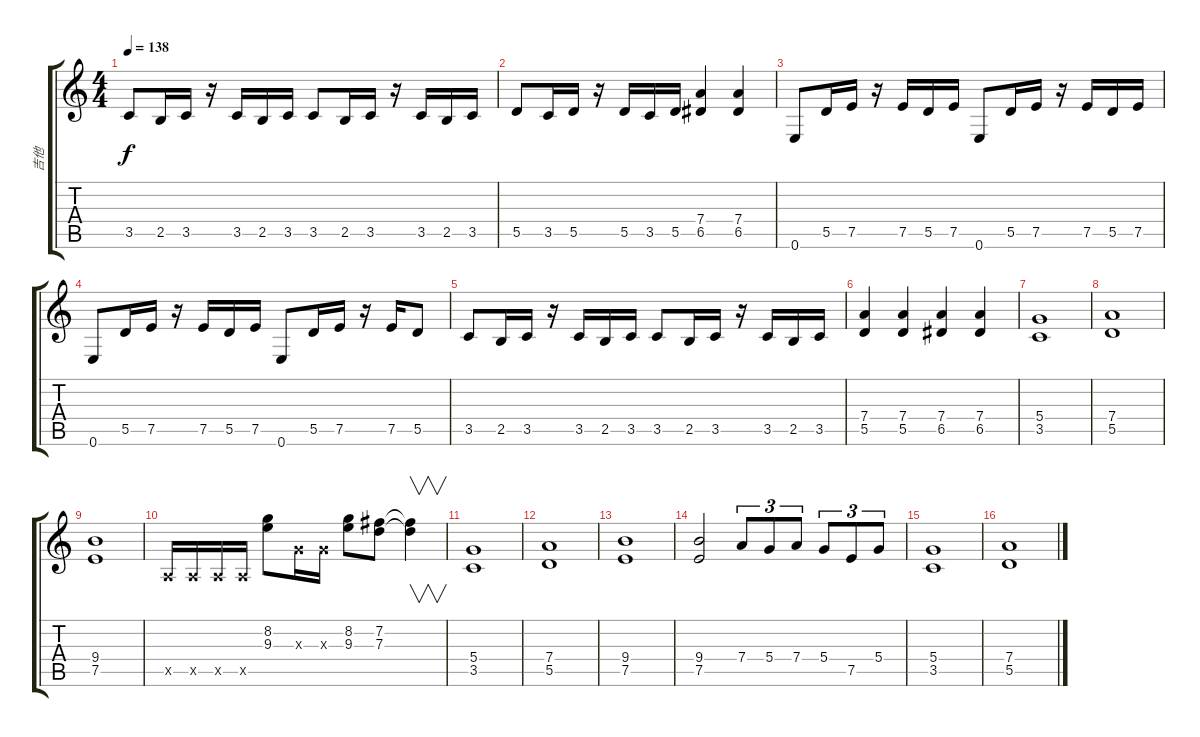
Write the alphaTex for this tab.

\track ("吉他" "吉他") {instrument distortionguitar}
\staff {score tabs}
\tuning (E4 B3 G3 D3 A2 E2) {hide}
\ts (4 4)
\tempo 138
\clef g2
\ks c
3.5.8{dy f} 2.5.16 3.5.16 r.16 3.5.16 2.5.16 3.5.16 3.5.8 2.5.16 3.5.16 r.16 3.5.16 2.5.16 3.5.16 |
5.5.8 3.5.16 5.5.16 r.16 5.5.16 3.5.16 5.5.16 (7.4 6.5).4 (7.4 6.5).4 |
0.6.8 5.5.16 7.5.16 r.16 7.5.16 5.5.16 7.5.16 0.6.8 5.5.16 7.5.16 r.16 7.5.16 5.5.16 7.5.16 |
0.6.8 5.5.16 7.5.16 r.16 7.5.16 5.5.16 7.5.16 0.6.8 5.5.16 7.5.16 r.16 7.5.16 5.5.8 |
3.5.8 2.5.16 3.5.16 r.16 3.5.16 2.5.16 3.5.16 3.5.8{txt ""} 2.5.16 3.5.16 r.16 3.5.16 2.5.16 3.5.16 |
(7.4 5.5).4 (7.4 5.5).4 (7.4 6.5).4 (7.4 6.5).4 |
(5.4 3.5).1 |
(7.4 5.5).1 |
(9.4 7.5).1 |
0.5{x}.16 0.5{x}.16 0.5{x}.16 0.5{x}.16 (8.2 9.3).8 0.3{x}.16 0.3{x}.16 (8.2 9.3).8 (7.2 7.3).8 (7.2{t} 7.3{t}).4{v} |
(5.4 3.5).1 |
(7.4 5.5).1 |
(9.4 7.5).1 |
(9.4 7.5).2 7.4.8{tu (3 2)} 5.4.8{tu (3 2)} 7.4.8{tu (3 2)} 5.4.8{tu (3 2)} 7.5.8{tu (3 2)} 5.4.8{tu (3 2)} |
(5.4 3.5).1 |
(7.4 5.5).1
